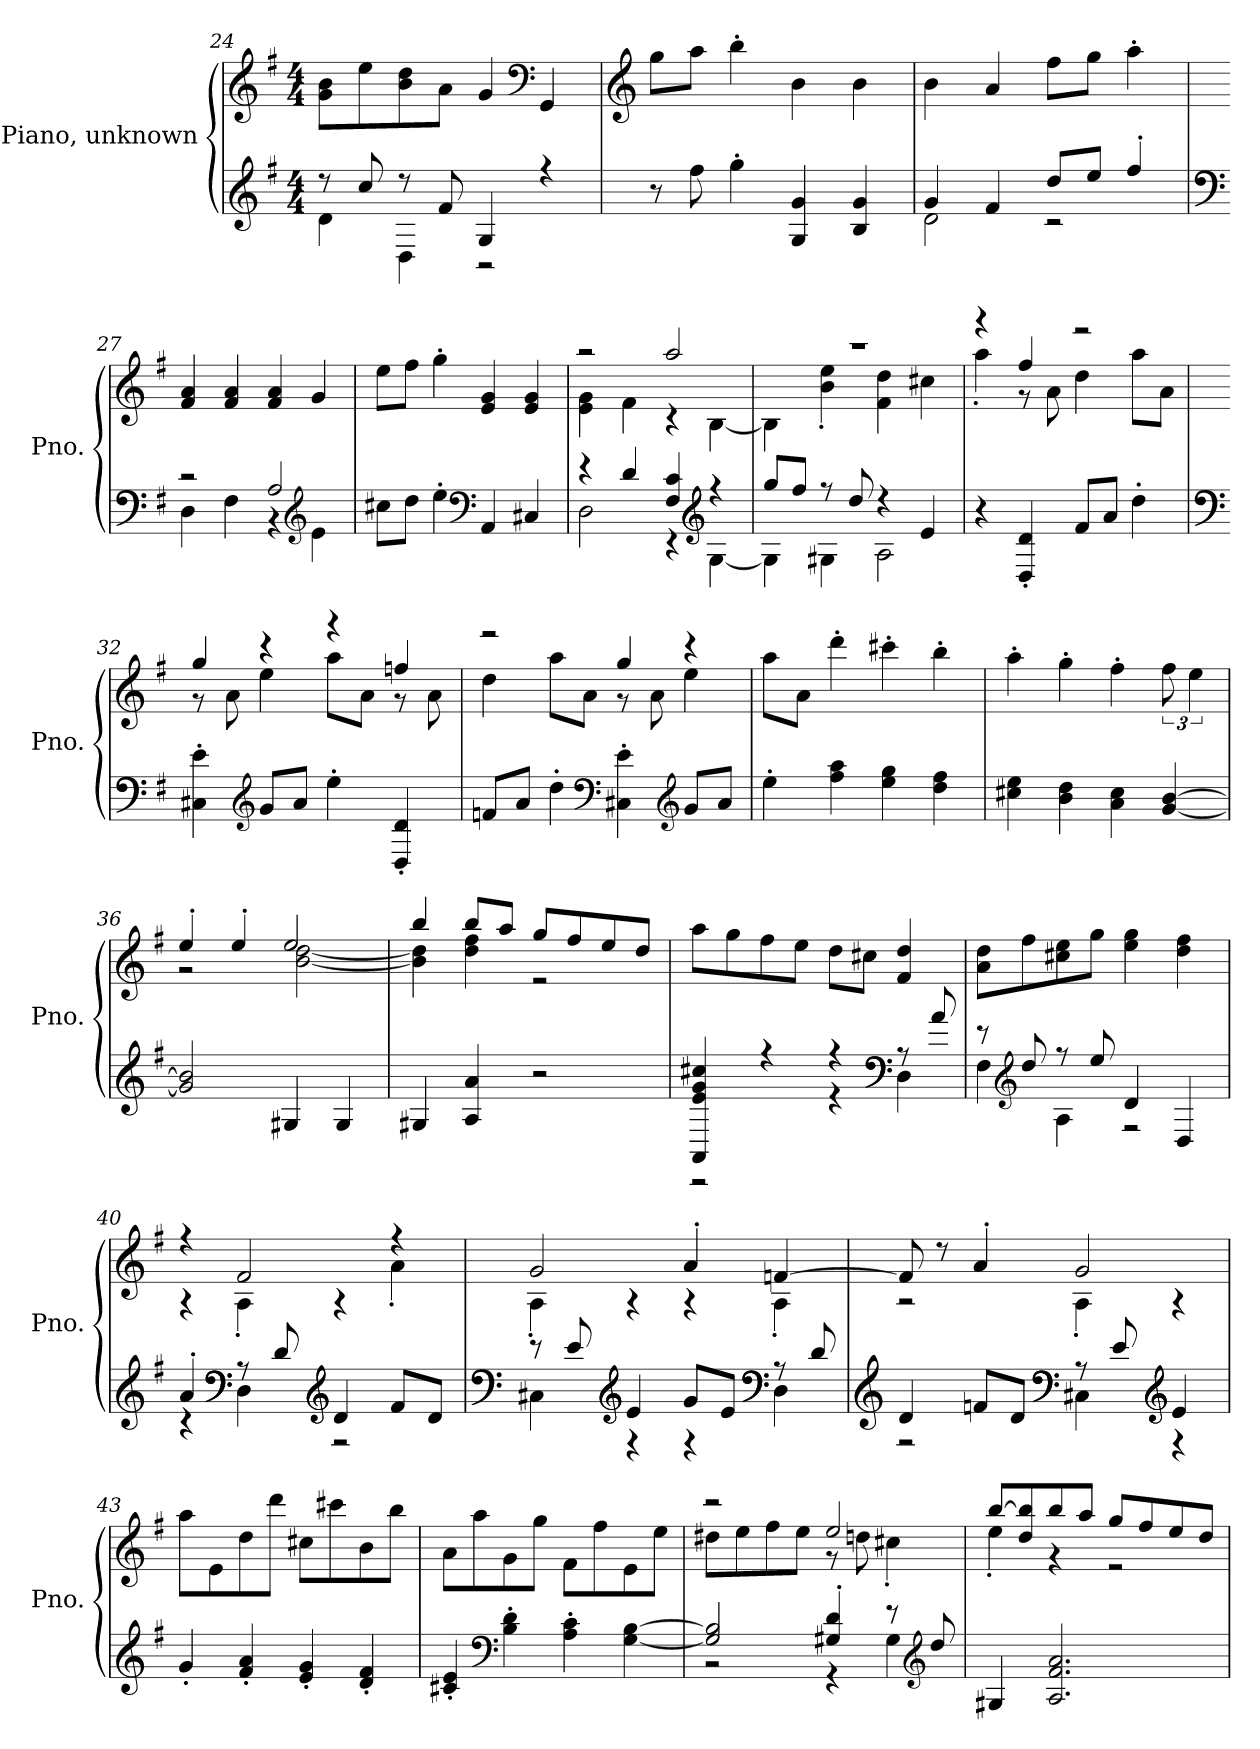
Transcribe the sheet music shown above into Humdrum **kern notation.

**kern	**kern
*part1	*part1
*staff2	*staff1
*I"Piano, unknown	*
*I'Pno.	*
*clefG2	*clefG2
*k[f#]	*k[f#]
*M4/4	*M4/4
=24	=24
*^	*
8r	4d\	8g\ 8b\L
8cc/	.	8ee\
8r	4D\	8b\ 8dd\
8f#/	.	8a\J
4G/	2r	4g/
*	*	*clefF4
4r	.	4GG/
*v	*v	*
=25	=25
*	*clefG2
8r	8gg\L
8ff#\	8aa\J
4gg'\	4bb'\
4G/ 4g/	4b\
4B/ 4g/	4b\
=26	=26
*^	*
4g/	2d\	4b\
4f#/	.	4a/
8dd/L	2r	8ff#\L
8ee/J	.	8gg\J
4ff#'/	.	4aa'\
!!LO:LB:g=z
=27	=27	=27
*clefF4	*	*
2r	4D\	4f#/ 4a/
.	4F#\	4f#/ 4a/
2A/	4r	4f#/ 4a/
*clefG2	*	*
.	4e\	4g/
*v	*v	*
=28	=28
8cc#X\L	8ee\L
8dd\J	8ff#\J
4ee'\	4gg'\
*clefF4	*
4AA/	4e/ 4g/
4C#X/	4e/ 4g/
=29	=29
*^	*^
4r	2D\	2r	4e\ 4g\
4d/	.	.	4f#\
4F#/ 4c/	4r	2aa/	4r
*clefG2	*	*	*
4r	[4G\	.	[4B\
=30	=30	=30	=30
8gg/L	4G\]	1r	4B\]
8ff#/J	.	.	.
8r	4G#X\	.	4b\' 4ee\'
8dd/	.	.	.
4r	2A\	.	4f#\ 4dd\
4e/	.	.	4cc#X\
*v	*v	*	*
=31	=31	=31
4r	4r	4aa'\
4D/' 4d/'	4ff#/	8r
.	.	8a\
8f#/L	2r	4dd\
8a/J	.	.
4dd'\	.	8aa\L
.	.	8a\J
!!LO:LB:g=z	!!
=32	=32	=32
*clefF4	*	*
4C#X\' 4e\'	4gg/	8r
.	.	8a\
*clefG2	*	*
8g/L	4r	4ee\
8a/J	.	.
4ee'\	4r	8aa\L
.	.	8a\J
4D/' 4d/'	4ffn/	8r
.	.	8a\
=33	=33	=33
8fn/L	2r	4dd\
8a/J	.	.
4dd'\	.	8aa\L
.	.	8a\J
*clefF4	*	*
4C#X\' 4e\'	4gg/	8r
.	.	8a\
*clefG2	*	*
8g/L	4r	4ee\
8a/J	.	.
*	*v	*v
=34	=34
4ee'\	8aa\L
.	8a\J
4ff#\ 4aa\	4ddd'\
4ee\ 4gg\	4ccc#X'\
4dd\ 4ff#\	4bb'\
=35	=35
4cc#X\ 4ee\	4aa'\
4b\ 4dd\	4gg'\
4a\ 4cc#\	4ff#'\
[4g/ [4b/	12ff#\
.	6ee\
=36	=36
*	*^
2g/] 2b/]	4ee'/	2r
.	4ee'/	.
4G#X/	2ee/	[2b\ [2dd\
4G#/	.	.
!!LO:PB:g=z	!!
=37	=37	=37
4G#X/	4bb/	4b\] 4dd\]
4A/ 4a/	8bb/L	4dd\ 4ff#\
.	8aa/J	.
2r	8gg/L	2r
.	8ff#/	.
.	8ee/	.
.	8dd/J	.
*	*v	*v
=38	=38
*^	*
4AA/ 4e/ 4g/ 4cc#X/	2r	8aa\L
.	.	8gg\
4r	.	8ff#\
.	.	8ee\J
4r	4r	8dd\L
.	.	8cc#X\J
*clefF4	*	*
8r	4D\	4f#/ 4dd/
8a/	.	.
=39	=39	=39
8r	4F#\	8a\ 8dd\L
*clefG2	*	*
8dd/	.	8ff#\
8r	4A\	8cc#X\ 8ee\
8ee/	.	8gg\J
4d/	2r	4ee\ 4gg\
4D/	.	4dd\ 4ff#\
=40	=40	=40
*	*	*^
4a'/	4r	4r	4r
*clefF4	*	*	*
8r	4D\	2f#/	4A'\
8d/	.	.	.
*clefG2	*	*	*
4d/	2r	.	4r
8f#/L	.	4r	4a'\
8d/J	.	.	.
!!LO:LB:g=z	!!
=41	=41	=41	=41
*clefF4	*	*	*
8r	4C#X\	2g/	4A'\
8e/	.	.	.
*clefG2	*	*	*
4e/	4r	.	4r
8g/L	4r	4a'/	4r
8e/J	.	.	.
*clefF4	*	*	*
8r	4D\	[4fn/	4A'\
8d/	.	.	.
=42	=42	=42	=42
*clefG2	*	*	*
4d/	2r	8f/]	2r
.	.	8r	.
8fn/L	.	4a'/	.
8d/J	.	.	.
*clefF4	*	*	*
8r	4C#X\	2g/	4A'\
8e/	.	.	.
*clefG2	*	*	*
4e/	4r	.	4r
*v	*v	*	*
*	*v	*v
=43	=43
4g'/	8aa\L
.	8e\
4f#/' 4a/'	8dd\
.	8ddd\J
4e/' 4g/'	8cc#X\L
.	8ccc#X\
4d/' 4f#/'	8b\
.	8bb\J
!!LO:LB:g=z
=44	=44
4c#X/' 4e/'	8a\L
.	8aa\
*clefF4	*
4B\' 4d\'	8g\
.	8gg\J
4A\' 4c#\'	8f#\L
.	8ff#\
[4G\ [4B\	8e\
.	8ee\J
=45	=45
*^	*^
2G/] 2B/]	2r	2r	8dd#X\L
.	.	.	8ee\
.	.	.	8ff#\
.	.	.	8ee\J
4G#X/' 4d/'	4r	2ee/	8r
.	.	.	8ddn\
8r	4G#\	.	4cc#X'\
*clefG2	*	*	*
8dd/	.	.	.
*v	*v	*	*
=46	=46	=46
4G#X/	[8bb/L	4ee'\
.	8dd/ 8bb/]	.
2.A/ 2.f#/ 2.a/	8bb/	4r
.	8aa/J	.
.	8gg/L	2r
.	8ff#/	.
.	8ee/	.
.	8dd/J	.
*	*v	*v
=	=
*-	*-
